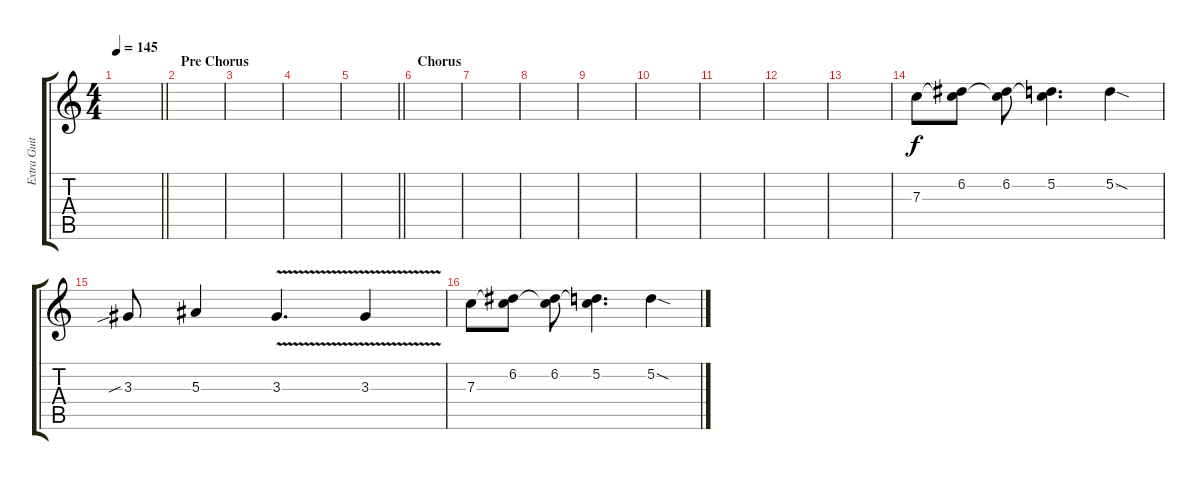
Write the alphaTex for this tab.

\track ("Extra Guitar 3" "Extra Guit") {instrument distortionguitar}
\staff {score tabs}
\tuning (D4 A3 F3 C3 G2 C2) {hide}
\ts (4 4)
\tempo 145
\clef g2
\barLineRight lightlight
\ks c
|
\section ("" "Pre Chorus")
|
|
|
\barLineRight lightlight
|
\section ("" "Chorus")
|
|
|
|
|
|
|
|
7.3.8{volume 13} (6.2 7.3{t}).8 (6.2 7.3{t}).8 (5.2 7.3{t}).4{d} 5.2{sod}.4 |
3.3{sib}.8 5.3.4 3.3{v}.4{d} 3.3{v}.4 |
7.3.8 (6.2 7.3{t}).8 (6.2 7.3{t}).8 (5.2 7.3{t}).4{d} 5.2{sod}.4
